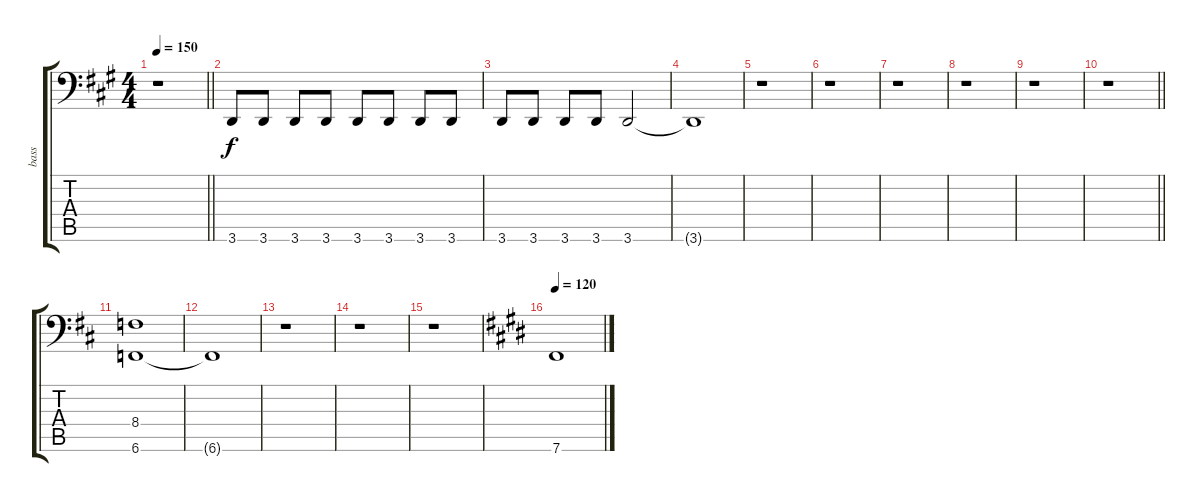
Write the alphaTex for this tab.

\track ("bass" "bass") {instrument electricbassfinger}
\staff {score tabs}
\tuning (B2 G2 D2 A1 E1 B0) {hide}
\ts (4 4)
\tempo 150
\clef f4
\barLineRight lightlight
\ks a
r.1{dy f instrument electricbassfinger} |
\section ("" " ")
3.6.8 3.6.8 3.6.8 3.6.8 3.6.8 3.6.8 3.6.8 3.6.8 |
3.6.8 3.6.8 3.6.8 3.6.8 3.6.2 |
3.6{t}.1 |
r.1 |
r.1 |
r.1 |
r.1 |
r.1 |
\barLineRight lightlight
r.1 |
\section ("" " ")
\ks d
(8.4 6.6).1 |
6.6{t}.1 |
r.1 |
r.1 |
r.1 |
\tempo 120
\ks e
7.6.1
